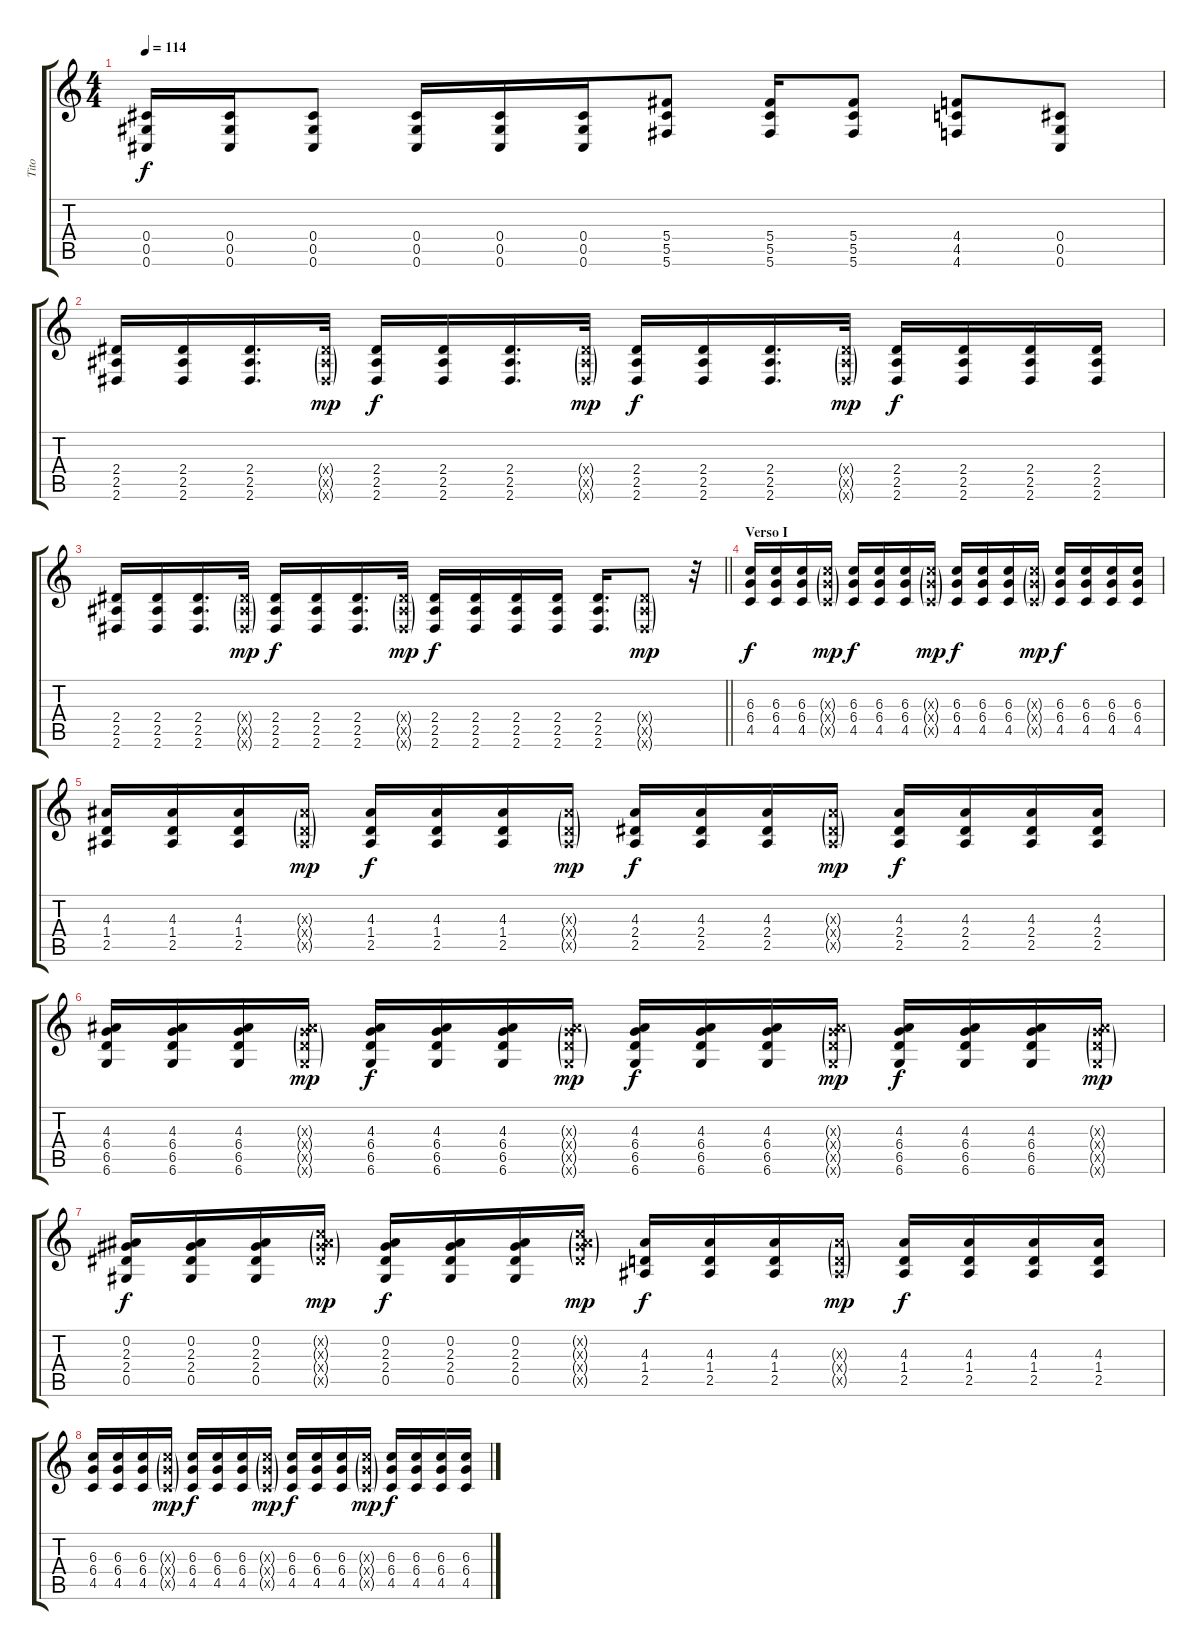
\track ("Tito" "Tito") {instrument distortionguitar}
\staff {score tabs}
\tuning (Eb4 Bb3 Gb3 Db3 Ab2 Db2) {hide}
\ts (4 4)
\tempo 114
\clef g2
\ks c
(0.4{t} 0.5{t} 0.6{t}).16{dy f} (0.4 0.5 0.6).16 (0.4 0.5 0.6).8 (0.4 0.5 0.6).16 (0.4 0.5 0.6).16 (0.4 0.5 0.6).16 (5.4 5.5 5.6).8 (5.4 5.5 5.6).16 (5.4 5.5 5.6).8 (4.4 4.5 4.6).8 (0.4 0.5 0.6).8 |
(2.4 2.5 2.6).16 (2.4 2.5 2.6).16 (2.4 2.5 2.6).16{d} (2.4{g x} 2.5{g x} 2.6{g x}).32{dy mp} (2.4 2.5 2.6).16{dy f} (2.4 2.5 2.6).16 (2.4 2.5 2.6).16{d} (2.4{g x} 2.5{g x} 2.6{g x}).32{dy mp} (2.4 2.5 2.6).16{dy f} (2.4 2.5 2.6).16 (2.4 2.5 2.6).16{d} (2.4{g x} 2.5{g x} 2.6{g x}).32{dy mp} (2.4 2.5 2.6).16{dy f} (2.4 2.5 2.6).16 (2.4 2.5 2.6).16 (2.4 2.5 2.6).16 |
\barLineRight lightlight
(2.4 2.5 2.6).16 (2.4 2.5 2.6).16 (2.4 2.5 2.6).16{d} (2.4{g x} 2.5{g x} 2.6{g x}).32{dy mp} (2.4 2.5 2.6).16{dy f} (2.4 2.5 2.6).16 (2.4 2.5 2.6).16{d} (2.4{g x} 2.5{g x} 2.6{g x}).32{dy mp} (2.4 2.5 2.6).16{dy f} (2.4 2.5 2.6).16 (2.4 2.5 2.6).16 (2.4 2.5 2.6).16 (2.4 2.5 2.6).16{d} (2.4{g x} 2.5{g x} 2.6{g x}).8{dy mp} r.32 |
\section ("" "Verso I")
(6.3 6.4 4.5).16{dy f} (6.3 6.4 4.5).16 (6.3 6.4 4.5).16 (6.3{g x} 6.4{g x} 4.5{g x}).16{dy mp} (6.3 6.4 4.5).16{dy f} (6.3 6.4 4.5).16 (6.3 6.4 4.5).16 (6.3{g x} 6.4{g x} 4.5{g x}).16{dy mp} (6.3 6.4 4.5).16{dy f} (6.3 6.4 4.5).16 (6.3 6.4 4.5).16 (6.3{g x} 6.4{g x} 4.5{g x}).16{dy mp} (6.3 6.4 4.5).16{dy f} (6.3 6.4 4.5).16 (6.3 6.4 4.5).16 (6.3 6.4 4.5).16 |
(4.3 1.4 2.5).16 (4.3 1.4 2.5).16 (4.3 1.4 2.5).16 (4.3{g x} 1.4{g x} 2.5{g x}).16{dy mp} (4.3 1.4 2.5).16{dy f} (4.3 1.4 2.5).16 (4.3 1.4 2.5).16 (4.3{g x} 1.4{g x} 2.5{g x}).16{dy mp} (4.3 2.4 2.5).16{dy f} (4.3 2.4 2.5).16 (4.3 2.4 2.5).16 (4.3{g x} 2.4{g x} 2.5{g x}).16{dy mp} (4.3 2.4 2.5).16{dy f} (4.3 2.4 2.5).16 (4.3 2.4 2.5).16 (4.3 2.4 2.5).16 |
(4.3 6.4 6.5 6.6).16 (4.3 6.4 6.5 6.6).16 (4.3 6.4 6.5 6.6).16 (4.3{g x} 6.4{g x} 6.5{g x} 6.6{g x}).16{dy mp} (4.3 6.4 6.5 6.6).16{dy f} (4.3 6.4 6.5 6.6).16 (4.3 6.4 6.5 6.6).16 (4.3{g x} 6.4{g x} 6.5{g x} 6.6{g x}).16{dy mp} (4.3 6.4 6.5 6.6).16{dy f} (4.3 6.4 6.5 6.6).16 (4.3 6.4 6.5 6.6).16 (4.3{g x} 6.4{g x} 6.5{g x} 6.6{g x}).16{dy mp} (4.3 6.4 6.5 6.6).16{dy f} (4.3 6.4 6.5 6.6).16 (4.3 6.4 6.5 6.6).16 (4.3{g x} 6.4{g x} 6.5{g x} 6.6{g x}).16{dy mp} |
(0.2 2.3 2.4 0.5).16{dy f} (0.2 2.3 2.4 0.5).16 (0.2 2.3 2.4 0.5).16 (0.2{g x} 6.3{g x} 7.4{g x} 7.5{g x}).16{dy mp} (0.2 2.3 2.4 0.5).16{dy f} (0.2 2.3 2.4 0.5).16 (0.2 2.3 2.4 0.5).16 (0.2{g x} 6.3{g x} 7.4{g x} 7.5{g x}).16{dy mp} (4.3 1.4 2.5).16{dy f} (4.3 1.4 2.5).16 (4.3 1.4 2.5).16 (4.3{g x} 1.4{g x} 2.5{g x}).16{dy mp} (4.3 1.4 2.5).16{dy f} (4.3 1.4 2.5).16 (4.3 1.4 2.5).16 (4.3 1.4 2.5).16 |
(6.3 6.4 4.5).16 (6.3 6.4 4.5).16 (6.3 6.4 4.5).16 (6.3{g x} 6.4{g x} 4.5{g x}).16{dy mp} (6.3 6.4 4.5).16{dy f} (6.3 6.4 4.5).16 (6.3 6.4 4.5).16 (6.3{g x} 6.4{g x} 4.5{g x}).16{dy mp} (6.3 6.4 4.5).16{dy f} (6.3 6.4 4.5).16 (6.3 6.4 4.5).16 (6.3{g x} 6.4{g x} 4.5{g x}).16{dy mp} (6.3 6.4 4.5).16{dy f} (6.3 6.4 4.5).16 (6.3 6.4 4.5).16 (6.3 6.4 4.5).16
